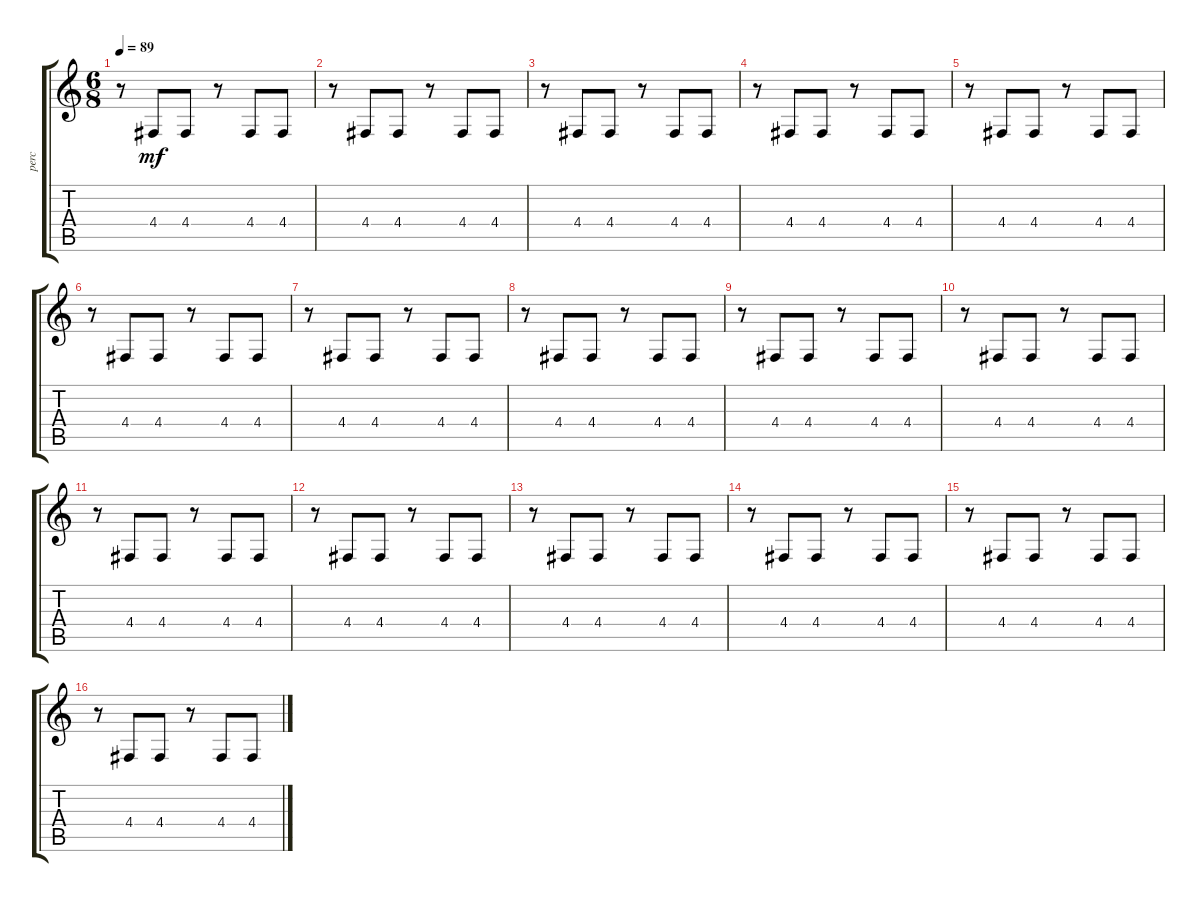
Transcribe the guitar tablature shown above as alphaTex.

\track ("perc" "perc") {instrument acousticgrandpiano}
\staff {score tabs}
\tuning (E4 B3 G3 D3 A2 E2) {hide}
\ts (6 8)
\tempo 89
\clef g2
\ks c
r.8{dy mf instrument acousticgrandpiano} 4.4.8 4.4.8 r.8 4.4.8 4.4.8 |
r.8 4.4.8 4.4.8 r.8 4.4.8 4.4.8 |
r.8 4.4.8 4.4.8 r.8 4.4.8 4.4.8 |
r.8 4.4.8 4.4.8 r.8 4.4.8 4.4.8 |
r.8 4.4.8 4.4.8 r.8 4.4.8 4.4.8 |
r.8 4.4.8 4.4.8 r.8 4.4.8 4.4.8 |
r.8 4.4.8 4.4.8 r.8 4.4.8 4.4.8 |
r.8 4.4.8 4.4.8 r.8 4.4.8 4.4.8 |
r.8 4.4.8 4.4.8 r.8 4.4.8 4.4.8 |
r.8 4.4.8 4.4.8 r.8 4.4.8 4.4.8 |
r.8 4.4.8 4.4.8 r.8 4.4.8 4.4.8 |
r.8 4.4.8 4.4.8 r.8 4.4.8 4.4.8 |
r.8 4.4.8 4.4.8 r.8 4.4.8 4.4.8 |
r.8 4.4.8 4.4.8 r.8 4.4.8 4.4.8 |
r.8 4.4.8 4.4.8 r.8 4.4.8 4.4.8 |
r.8 4.4.8 4.4.8 r.8 4.4.8 4.4.8
